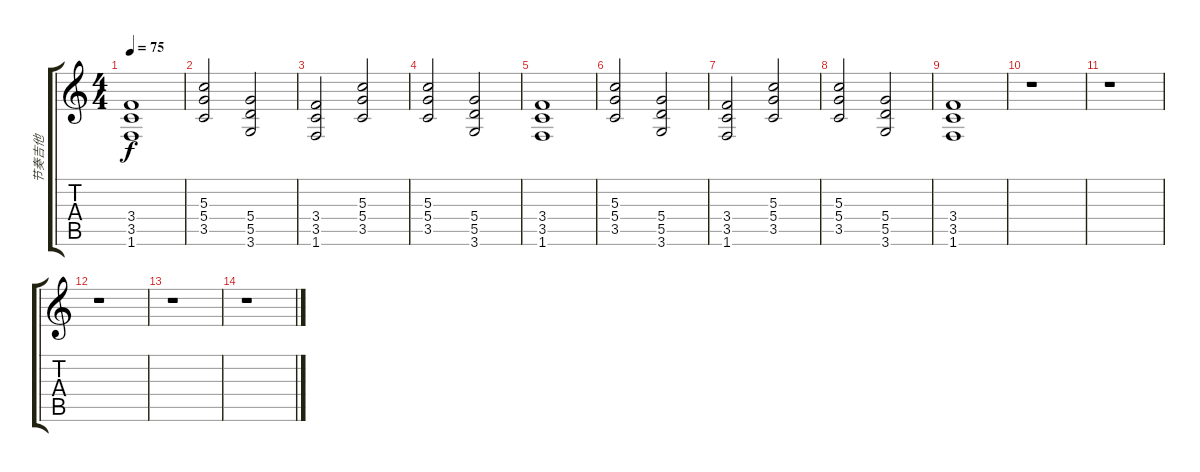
\track ("节奏吉他" "节奏吉他") {instrument distortionguitar}
\staff {score tabs}
\tuning (E4 B3 G3 D3 A2 E2) {hide}
\ts (4 4)
\tempo 75
\clef g2
\ks c
(3.4 3.5 1.6).1{dy f} |
(5.3 5.4 3.5).2 (5.4 5.5 3.6).2 |
(3.4 3.5 1.6).2 (5.3 5.4 3.5).2 |
(5.3 5.4 3.5).2 (5.4 5.5 3.6).2 |
(3.4 3.5 1.6).1 |
(5.3 5.4 3.5).2 (5.4 5.5 3.6).2 |
(3.4 3.5 1.6).2 (5.3 5.4 3.5).2 |
(5.3 5.4 3.5).2 (5.4 5.5 3.6).2 |
(3.4 3.5 1.6).1 |
r.1 |
r.1 |
r.1 |
r.1 |
r.1
